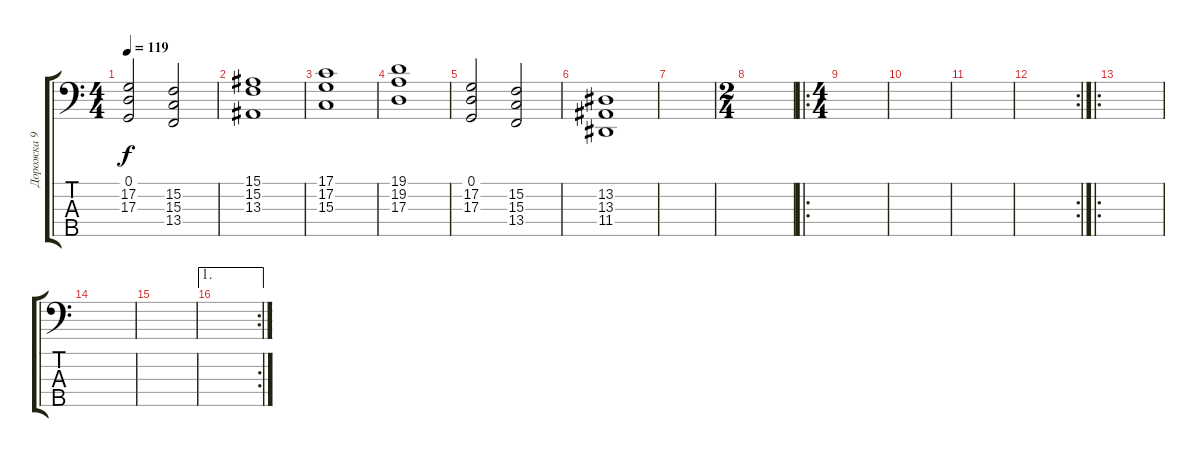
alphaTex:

\track ("Дорожка 9" "Дорожка 9") {instrument lead8bassandlead}
\staff {score tabs}
\tuning (G2 D2 A1 E1 B0) {hide}
\ts (4 4)
\tempo 119
\clef f4
\ks c
(0.1 17.2 17.3).2{dy f} (15.2 15.3 13.4).2 |
(15.1 15.2 13.3).1 |
(17.1 17.2 15.3).1 |
(19.1 19.2 17.3).1 |
(0.1 17.2 17.3).2 (15.2 15.3 13.4).2 |
(13.2 13.3 11.4).1 |
|
\ts (2 4)
|
\ro
\ts (4 4)
|
|
|
\rc 2
|
\ro
|
|
|
\ae 1
\rc 2
